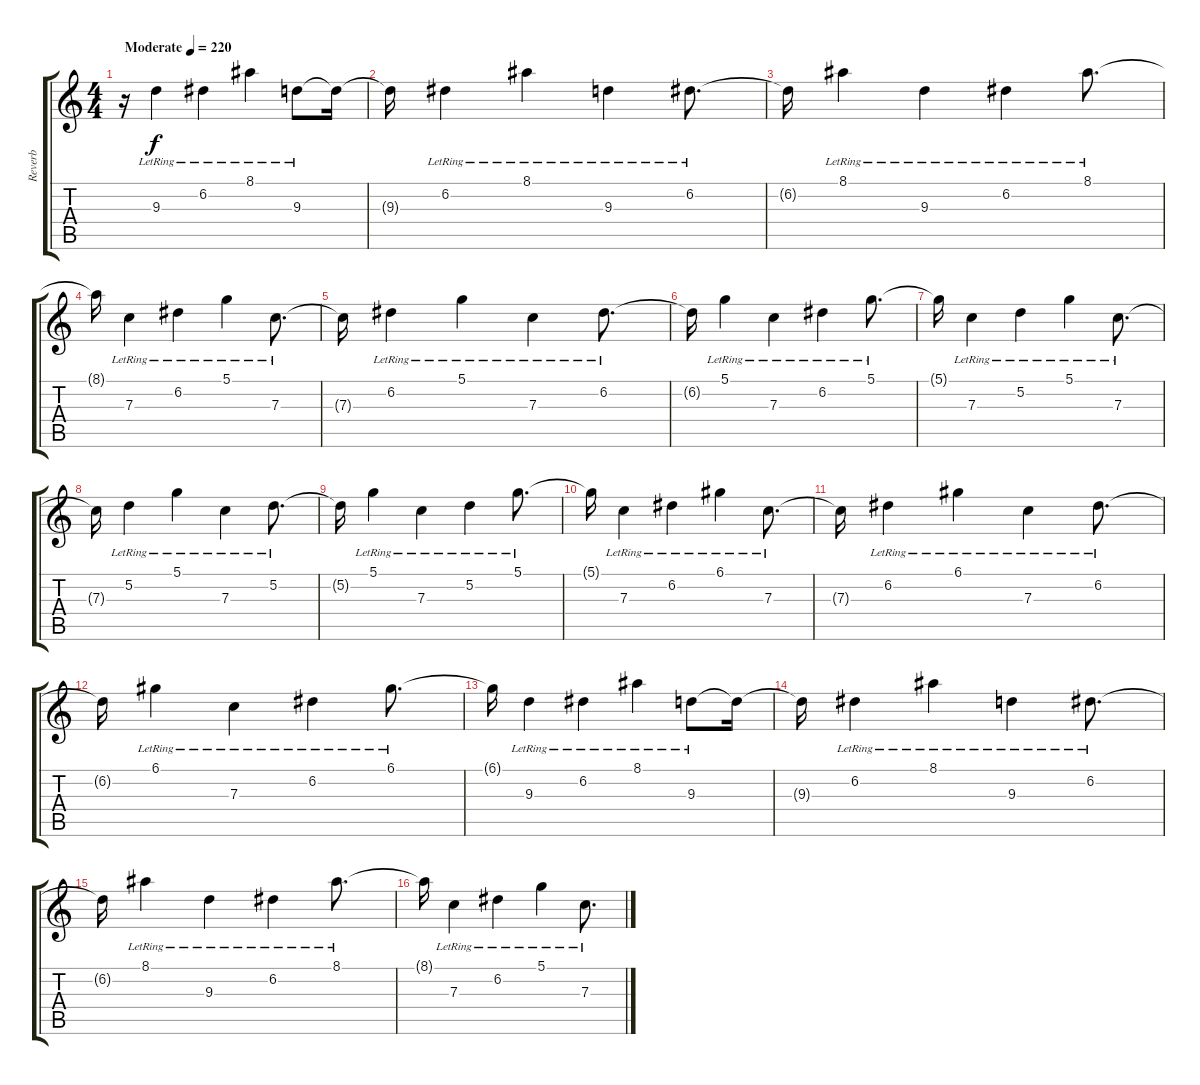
\track ("Reverb" "Reverb") {instrument electricguitarjazz}
\staff {score tabs}
\tuning (D4 A3 F3 C3 G2 C2) {hide}
\ts (4 4)
\tempo (220 "Moderate")
\clef g2
\ks c
r.16{dy f instrument electricguitarjazz} 9.3{lr}.4 6.2{lr}.4 8.1{lr}.4 9.3{lr}.8 9.3{t}.16 |
9.3{t}.16 6.2{lr}.4 8.1{lr}.4 9.3{lr}.4 6.2{lr}.8{d} |
6.2{t}.16 8.1{lr}.4 9.3{lr}.4 6.2{lr}.4 8.1{lr}.8{d} |
8.1{t}.16 7.3{lr}.4 6.2{lr}.4 5.1{lr}.4 7.3{lr}.8{d} |
7.3{t}.16 6.2{lr}.4 5.1{lr}.4 7.3{lr}.4 6.2{lr}.8{d} |
6.2{t}.16 5.1{lr}.4 7.3{lr}.4 6.2{lr}.4 5.1{lr}.8{d} |
5.1{t}.16 7.3{lr}.4 5.2{lr}.4 5.1{lr}.4 7.3{lr}.8{d} |
7.3{t}.16 5.2{lr}.4 5.1{lr}.4 7.3{lr}.4 5.2{lr}.8{d} |
5.2{t}.16 5.1{lr}.4 7.3{lr}.4 5.2{lr}.4 5.1{lr}.8{d} |
5.1{t}.16 7.3{lr}.4 6.2{lr}.4 6.1{lr}.4 7.3{lr}.8{d} |
7.3{t}.16 6.2{lr}.4 6.1{lr}.4 7.3{lr}.4 6.2{lr}.8{d} |
6.2{t}.16 6.1{lr}.4 7.3{lr}.4 6.2{lr}.4 6.1{lr}.8{d} |
6.1{t}.16 9.3{lr}.4 6.2{lr}.4 8.1{lr}.4 9.3{lr}.8 9.3{t}.16 |
9.3{t}.16 6.2{lr}.4 8.1{lr}.4 9.3{lr}.4 6.2{lr}.8{d} |
6.2{t}.16 8.1{lr}.4 9.3{lr}.4 6.2{lr}.4 8.1{lr}.8{d} |
8.1{t}.16 7.3{lr}.4 6.2{lr}.4 5.1{lr}.4 7.3{lr}.8{d}
